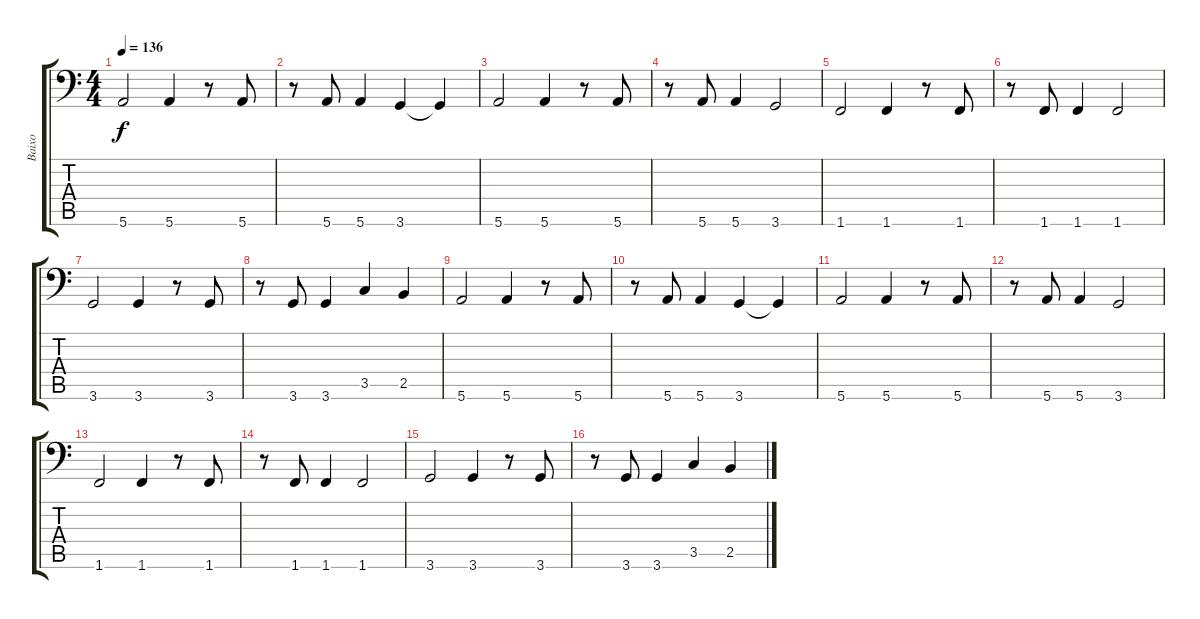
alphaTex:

\track ("Baixo" "Baixo") {instrument electricbassfinger}
\staff {score tabs}
\tuning (E3 B2 G2 D2 A1 E1) {hide}
\ts (4 4)
\tempo 136
\clef f4
\ks c
5.6.2{dy f} 5.6.4 r.8 5.6.8 |
r.8 5.6.8 5.6.4 3.6.4 3.6{t}.4 |
5.6.2 5.6.4 r.8 5.6.8 |
r.8 5.6.8 5.6.4 3.6.2 |
1.6.2 1.6.4 r.8 1.6.8 |
r.8 1.6.8 1.6.4 1.6.2 |
3.6.2 3.6.4 r.8 3.6.8 |
r.8 3.6.8 3.6.4 3.5.4 2.5.4 |
5.6.2 5.6.4 r.8 5.6.8 |
r.8 5.6.8 5.6.4 3.6.4 3.6{t}.4 |
5.6.2 5.6.4 r.8 5.6.8 |
r.8 5.6.8 5.6.4 3.6.2 |
1.6.2 1.6.4 r.8 1.6.8 |
r.8 1.6.8 1.6.4 1.6.2 |
3.6.2 3.6.4 r.8 3.6.8 |
r.8 3.6.8 3.6.4 3.5.4 2.5.4
